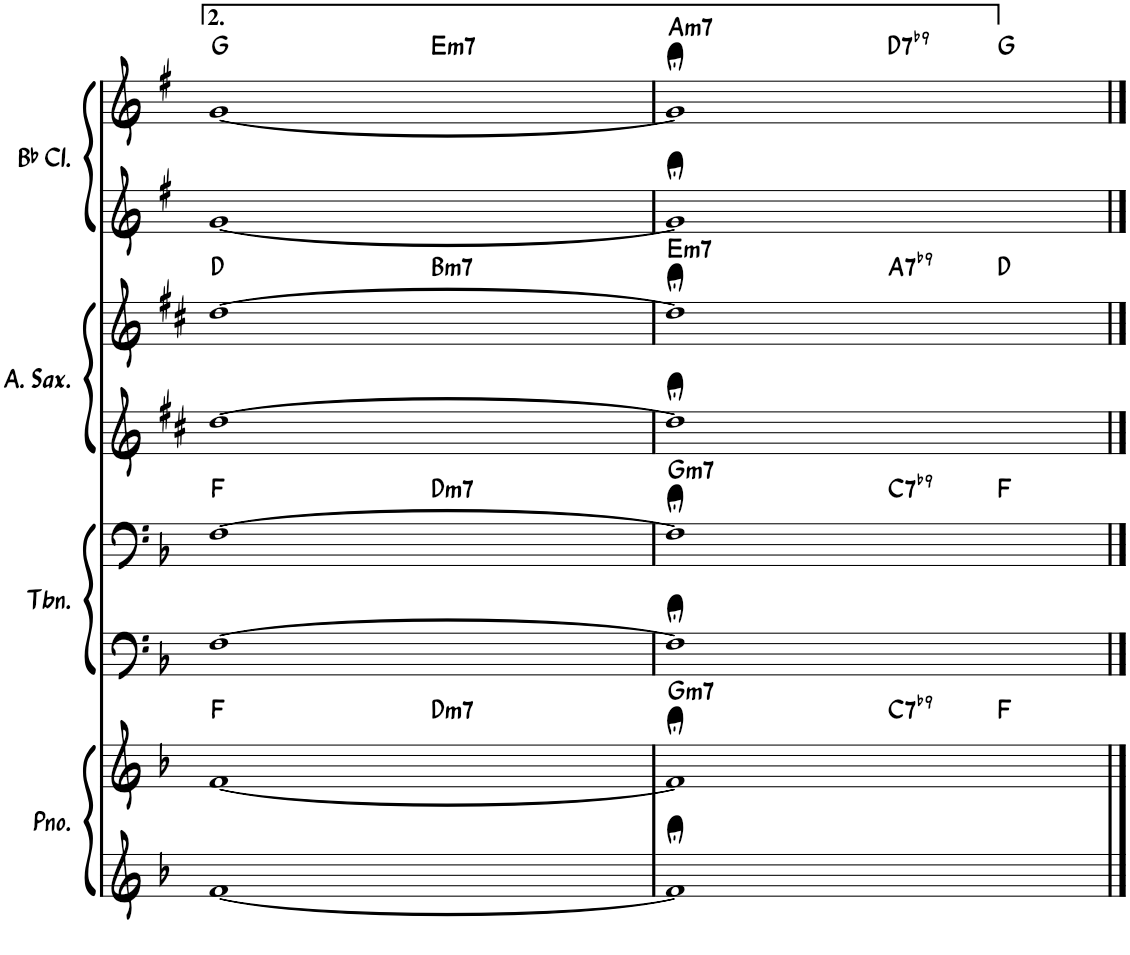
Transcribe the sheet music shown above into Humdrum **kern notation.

**kern	**kern	**harte	**kern	**kern	**harte	**kern	**kern	**harte	**kern	**kern	**harte
*part4	*part4	*part4	*part3	*part3	*part3	*part2	*part2	*part2	*part1	*part1	*part1
*staff8	*staff7	*	*staff6	*staff5	*	*staff4	*staff3	*	*staff2	*staff1	*
*I"钢琴	*	*	*I"长号	*	*	*I"中音萨克斯	*	*	*I"降B调单簧管	*	*
!!LO:PB:g=z
*clefG2	*clefG2	*	*clefF4	*clefF4	*	*clefG2	*clefG2	*	*clefG2	*clefG2	*
*	*	*	*	*	*	*Trd5c9	*Trd5c9	*	*Trd1c2	*Trd1c2	*
*k[b-]	*k[b-]	*	*k[b-]	*k[b-]	*	*k[f#c#]	*k[f#c#]	*	*k[f#]	*k[f#]	*
*M4/4	*M4/4	*	*M4/4	*M4/4	*	*M4/4	*M4/4	*	*M4/4	*M4/4	*
=35	=35	=35	=35	=35	=35	=35	=35	=35	=35	=35	=35
*	*^	*	*	*^	*	*	*^	*	*	*^	*
[1f	[1f	2ryy	F:maj	[1F	[1F	2ryy	F:maj	[1dd	[1dd	2ryy	D:maj	[1g	[1g	2ryy	G:maj
!	!	!	!LO:H:kt=m7	!	!	!	!LO:H:kt=m7	!	!	!	!LO:H:kt=m7	!	!	!	!LO:H:kt=m7
.	.	2ryy	D:min7	.	.	2ryy	D:min7	.	.	2ryy	B:min7	.	.	2ryy	E:min7
=36	=36	=36	=36	=36	=36	=36	=36	=36	=36	=36	=36	=36	=36	=36	=36
!	!	!	!LO:H:kt=m7	!	!	!	!LO:H:kt=m7	!	!	!	!LO:H:kt=m7	!	!	!	!LO:H:kt=m7
*	*	*^	*	*	*	*^	*	*	*	*^	*	*	*	*^	*
1f;<]	1f;<]	2ryy	2.ryy	G:min7	1F;<]	1F;<]	2ryy	2.ryy	G:min7	1dd;<]	1dd;<]	2ryy	2.ryy	E:min7	1g;<]	1g;<]	2ryy	2.ryy	A:min7
!	!	!	!	!LO:H:kt=7	!	!	!	!	!LO:H:kt=7	!	!	!	!	!LO:H:kt=7	!	!	!	!	!LO:H:kt=7
.	.	2ryy	.	C:7(b9)	.	.	2ryy	.	C:7(b9)	.	.	2ryy	.	A:7(b9)	.	.	2ryy	.	D:7(b9)
.	.	.	4ryy	F:maj	.	.	.	4ryy	F:maj	.	.	.	4ryy	D:maj	.	.	.	4ryy	G:maj
*	*v	*v	*v	*	*	*v	*v	*v	*	*	*v	*v	*v	*	*	*v	*v	*v	*
==	==	==	==	==	==	==	==	==	==	==	==
*-	*-	*-	*-	*-	*-	*-	*-	*-	*-	*-	*-
